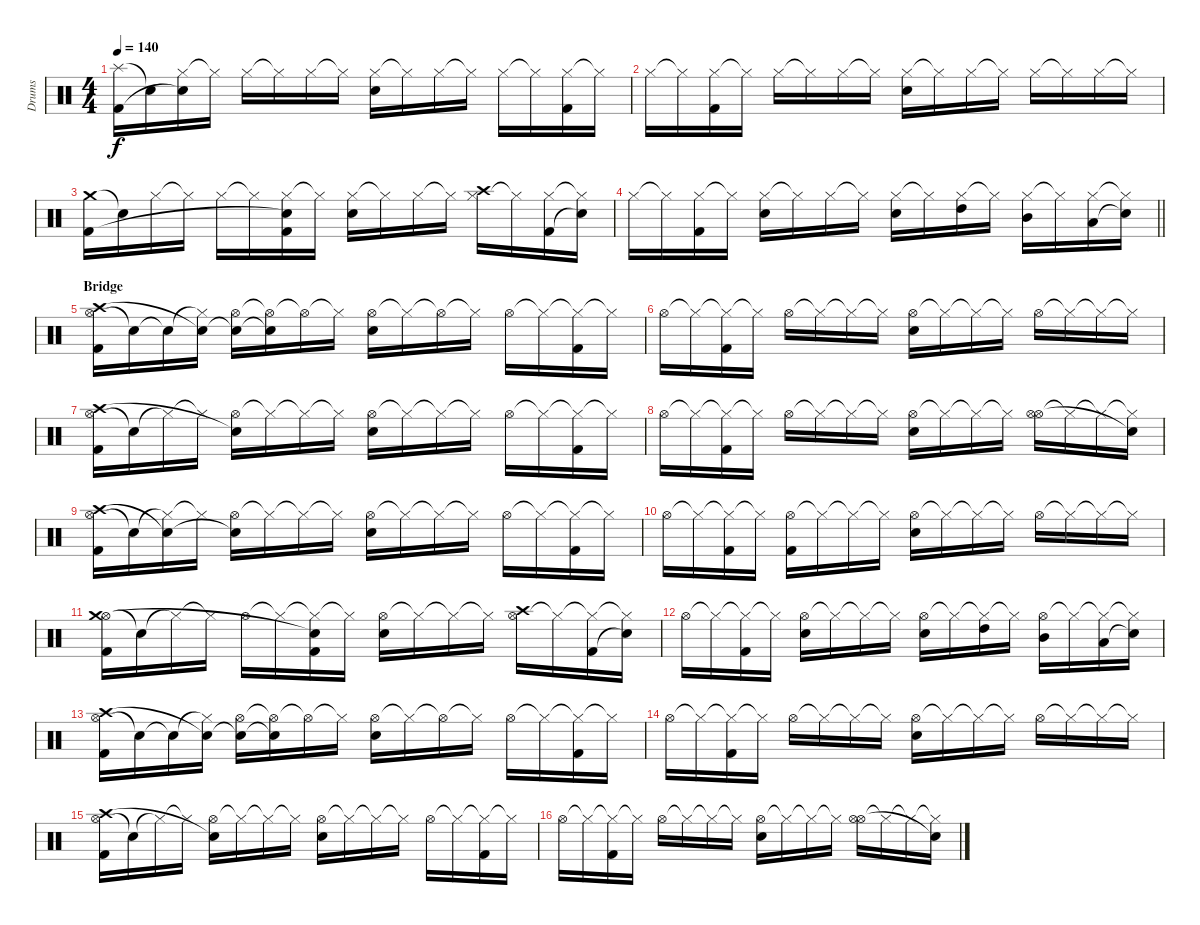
\track ("Drums" "Drums") {instrument percussion}
\staff {score}
\articulation defaults
\ts (4 4)
\tempo 140
\clef neutral
\ks c
("Splash (hit)" "Kick (hit) 2").16{dy f} "Snare (hit)"{t}.16 ("Hi-Hat (closed)" "Snare (hit)"{t}).16 "Hi-Hat (closed)"{t}.16 "Hi-Hat (closed)".16 "Hi-Hat (closed)"{t}.16 "Hi-Hat (closed)".16 "Hi-Hat (closed)"{t}.16 ("Hi-Hat (closed)" "Snare (hit) 2").16 "Hi-Hat (closed)"{t}.16 "Hi-Hat (closed)".16 "Hi-Hat (closed)"{t}.16 "Hi-Hat (closed)".16 "Hi-Hat (closed)"{t}.16 ("Hi-Hat (closed)" "Kick (hit) 2").16 "Hi-Hat (closed)"{t}.16 |
"Hi-Hat (closed)".16 "Hi-Hat (closed)"{t}.16 ("Hi-Hat (closed)" "Kick (hit) 2").16 "Hi-Hat (closed)"{t}.16 "Hi-Hat (closed)".16 "Hi-Hat (closed)"{t}.16 "Hi-Hat (closed)".16 "Hi-Hat (closed)"{t}.16 ("Hi-Hat (closed)" "Snare (hit) 2").16 "Hi-Hat (closed)"{t}.16 "Hi-Hat (closed)".16 "Hi-Hat (closed)"{t}.16 "Hi-Hat (closed)".16 "Hi-Hat (closed)"{t}.16 "Hi-Hat (closed)".16 "Hi-Hat (closed)"{t}.16 |
("Crash medium (hit)" "Kick (hit) 2").16 "Snare (hit)"{t}.16 "Hi-Hat (closed)".16 "Hi-Hat (closed)"{t}.16 "Hi-Hat (closed)".16 "Hi-Hat (closed)"{t}.16 ("Hi-Hat (closed)" "Snare (hit)"{t} "Kick (hit) 2").16 "Hi-Hat (closed)"{t}.16 ("Hi-Hat (closed)" "Snare (hit) 2").16 "Hi-Hat (closed)"{t}.16 "Hi-Hat (closed)".16 "Hi-Hat (closed)"{t}.16 ("Hi-Hat (closed)" "Crash high (hit)").16 "Hi-Hat (closed)"{t}.16 ("Hi-Hat (closed)" "Kick (hit) 2").16 ("Hi-Hat (closed)"{t} "Snare (hit)"{t}).16 |
\barLineRight lightlight "Hi-Hat (closed)".16 "Hi-Hat (closed)"{t}.16
("Hi-Hat (closed)" "Kick (hit) 2").16 "Hi-Hat (closed)"{t}.16 ("Hi-Hat (closed)" "Snare (hit) 2").16 "Hi-Hat (closed)"{t}.16 "Hi-Hat (closed)".16 "Hi-Hat (closed)"{t}.16 ("Hi-Hat (closed)" "Snare (hit) 2").16 "Hi-Hat (closed)"{t}.16 ("Hi-Hat (closed)" "High Tom (hit)").16 "Hi-Hat (closed)"{t}.16 ("Hi-Hat (closed)" "Mid Tom (hit)").16 "Hi-Hat (closed)"{t}.16 ("Hi-Hat (closed)" "Low Tom (hit)").16 ("Hi-Hat (closed)"{t} "Snare (hit)"{t}).16 |
\section ("" "Bridge")
("Hi-Hat (open)" "Crash high (hit)" "Kick (hit) 2").16{volume 16} "Snare (hit)"{t}.16 "Snare (hit)"{t}.16 ("Hi-Hat (closed)"{t} "Snare (hit)"{t}).16 ("Hi-Hat (open)" "Snare (hit)"{t}).16 ("Hi-Hat (open)"{t} "Snare (hit)"{t}).16 "Hi-Hat (open)"{t}.16 "Hi-Hat (closed)"{t}.16 ("Hi-Hat (open)" "Snare (hit) 2").16 "Hi-Hat (closed)"{t}.16 "Hi-Hat (open)"{t}.16 "Hi-Hat (closed)"{t}.16 "Hi-Hat (open)".16 "Hi-Hat (closed)"{t}.16 ("Hi-Hat (closed)"{t} "Kick (hit) 2").16 "Hi-Hat (closed)"{t}.16 |
"Hi-Hat (open)".16 "Hi-Hat (closed)"{t}.16 ("Hi-Hat (closed)"{t} "Kick (hit) 2").16 "Hi-Hat (closed)"{t}.16 "Hi-Hat (open)".16 "Hi-Hat (closed)"{t}.16 "Hi-Hat (closed)"{t}.16 "Hi-Hat (closed)"{t}.16 ("Hi-Hat (open)" "Snare (hit) 2").16 "Hi-Hat (closed)"{t}.16 "Hi-Hat (closed)"{t}.16 "Hi-Hat (closed)"{t}.16 "Hi-Hat (open)".16 "Hi-Hat (closed)"{t}.16 "Hi-Hat (closed)"{t}.16 "Hi-Hat (closed)"{t}.16 |
("Hi-Hat (open)" "Crash high (hit)" "Kick (hit) 2").16 "Snare (hit)"{t}.16 "Hi-Hat (closed)"{t}.16 "Hi-Hat (closed)"{t}.16 ("Hi-Hat (open)" "Snare (hit)"{t}).16 "Hi-Hat (closed)"{t}.16 "Hi-Hat (closed)"{t}.16 "Hi-Hat (closed)"{t}.16 ("Hi-Hat (open)" "Snare (hit) 2").16 "Hi-Hat (closed)"{t}.16 "Hi-Hat (closed)"{t}.16 "Hi-Hat (closed)"{t}.16 "Hi-Hat (open)".16 "Hi-Hat (closed)"{t}.16 ("Hi-Hat (closed)"{t} "Kick (hit) 2").16 "Hi-Hat (closed)"{t}.16 |
"Hi-Hat (open)".16 "Hi-Hat (closed)"{t}.16 ("Hi-Hat (closed)"{t} "Kick (hit) 2").16 "Hi-Hat (closed)"{t}.16 "Hi-Hat (open)".16 "Hi-Hat (closed)"{t}.16 "Hi-Hat (closed)"{t}.16 "Hi-Hat (closed)"{t}.16 ("Hi-Hat (open)" "Snare (hit) 2").16 "Hi-Hat (closed)"{t}.16 "Hi-Hat (closed)"{t}.16 "Hi-Hat (closed)"{t}.16 ("Hi-Hat (open)" "Hi-Hat (open)").16 "Hi-Hat (closed)"{t}.16 "Hi-Hat (closed)"{t}.16 ("Hi-Hat (closed)"{t} "Snare (hit)"{t}).16 |
("Hi-Hat (open)" "Crash high (hit)" "Kick (hit) 2").16 "Snare (hit)"{t}.16 ("Hi-Hat (closed)"{t} "Snare (hit)"{t}).16 "Hi-Hat (closed)"{t}.16 ("Hi-Hat (open)" "Snare (hit)"{t}).16 "Hi-Hat (closed)"{t}.16 "Hi-Hat (closed)"{t}.16 "Hi-Hat (closed)"{t}.16 ("Hi-Hat (open)" "Snare (hit) 2").16 "Hi-Hat (closed)"{t}.16 "Hi-Hat (closed)"{t}.16 "Hi-Hat (closed)"{t}.16 "Hi-Hat (open)".16 "Hi-Hat (closed)"{t}.16 ("Hi-Hat (closed)"{t} "Kick (hit) 2").16 "Hi-Hat (closed)"{t}.16 |
"Hi-Hat (open)".16 "Hi-Hat (closed)"{t}.16 ("Hi-Hat (closed)"{t} "Kick (hit) 2").16 "Hi-Hat (closed)"{t}.16 ("Hi-Hat (open)" "Kick (hit) 2").16 "Hi-Hat (closed)"{t}.16 "Hi-Hat (closed)"{t}.16 "Hi-Hat (closed)"{t}.16 ("Hi-Hat (open)" "Snare (hit) 2").16 "Hi-Hat (closed)"{t}.16 "Hi-Hat (closed)"{t}.16 "Hi-Hat (closed)"{t}.16 "Hi-Hat (open)".16 "Hi-Hat (closed)"{t}.16 "Hi-Hat (closed)"{t}.16 "Hi-Hat (closed)"{t}.16 |
("Hi-Hat (open)" "Crash medium (hit)" "Kick (hit) 2").16 "Snare (hit)"{t}.16 "Hi-Hat (closed)"{t}.16 "Hi-Hat (closed)"{t}.16 "Hi-Hat (open)".16 "Hi-Hat (closed)"{t}.16 ("Hi-Hat (closed)"{t} "Snare (hit)"{t} "Kick (hit) 2").16 "Hi-Hat (closed)"{t}.16 ("Hi-Hat (open)" "Snare (hit) 2").16 "Hi-Hat (closed)"{t}.16 "Hi-Hat (closed)"{t}.16 "Hi-Hat (closed)"{t}.16 ("Hi-Hat (open)" "Crash high (hit)").16 "Hi-Hat (closed)"{t}.16 ("Hi-Hat (closed)"{t} "Kick (hit) 2").16 ("Hi-Hat (closed)"{t} "Snare (hit)"{t}).16 |
"Hi-Hat (open)".16 "Hi-Hat (closed)"{t}.16 ("Hi-Hat (closed)"{t} "Kick (hit) 2").16 "Hi-Hat (closed)"{t}.16 ("Hi-Hat (open)" "Snare (hit) 2").16 "Hi-Hat (closed)"{t}.16 "Hi-Hat (closed)"{t}.16 "Hi-Hat (closed)"{t}.16 ("Hi-Hat (open)" "Snare (hit) 2").16 "Hi-Hat (closed)"{t}.16 ("Hi-Hat (closed)"{t} "High Tom (hit)").16 "Hi-Hat (closed)"{t}.16 ("Hi-Hat (open)" "Mid Tom (hit)").16 "Hi-Hat (closed)"{t}.16 ("Hi-Hat (closed)"{t} "Low Tom (hit)").16 ("Hi-Hat (closed)"{t} "Snare (hit)"{t}).16 |
("Hi-Hat (open)" "Crash high (hit)" "Kick (hit) 2").16 "Snare (hit)"{t}.16 "Snare (hit)"{t}.16 ("Hi-Hat (closed)"{t} "Snare (hit)"{t}).16 ("Hi-Hat (open)" "Snare (hit)"{t}).16 ("Hi-Hat (open)"{t} "Snare (hit)"{t}).16 "Hi-Hat (open)"{t}.16 "Hi-Hat (closed)"{t}.16 ("Hi-Hat (open)" "Snare (hit) 2").16 "Hi-Hat (closed)"{t}.16 "Hi-Hat (open)"{t}.16 "Hi-Hat (closed)"{t}.16 "Hi-Hat (open)".16 "Hi-Hat (closed)"{t}.16 ("Hi-Hat (closed)"{t} "Kick (hit) 2").16 "Hi-Hat (closed)"{t}.16 |
"Hi-Hat (open)".16 "Hi-Hat (closed)"{t}.16 ("Hi-Hat (closed)"{t} "Kick (hit) 2").16 "Hi-Hat (closed)"{t}.16 "Hi-Hat (open)".16 "Hi-Hat (closed)"{t}.16 "Hi-Hat (closed)"{t}.16 "Hi-Hat (closed)"{t}.16 ("Hi-Hat (open)" "Snare (hit) 2").16 "Hi-Hat (closed)"{t}.16 "Hi-Hat (closed)"{t}.16 "Hi-Hat (closed)"{t}.16 "Hi-Hat (open)".16 "Hi-Hat (closed)"{t}.16 "Hi-Hat (closed)"{t}.16 "Hi-Hat (closed)"{t}.16 |
("Hi-Hat (open)" "Crash high (hit)" "Kick (hit) 2").16 "Snare (hit)"{t}.16 "Hi-Hat (closed)"{t}.16 "Hi-Hat (closed)"{t}.16 ("Hi-Hat (open)" "Snare (hit)"{t}).16 "Hi-Hat (closed)"{t}.16 "Hi-Hat (closed)"{t}.16 "Hi-Hat (closed)"{t}.16 ("Hi-Hat (open)" "Snare (hit) 2").16 "Hi-Hat (closed)"{t}.16 "Hi-Hat (closed)"{t}.16 "Hi-Hat (closed)"{t}.16 "Hi-Hat (open)".16 "Hi-Hat (closed)"{t}.16 ("Hi-Hat (closed)"{t} "Kick (hit) 2").16 "Hi-Hat (closed)"{t}.16 |
"Hi-Hat (open)".16 "Hi-Hat (closed)"{t}.16 ("Hi-Hat (closed)"{t} "Kick (hit) 2").16 "Hi-Hat (closed)"{t}.16 "Hi-Hat (open)".16 "Hi-Hat (closed)"{t}.16 "Hi-Hat (closed)"{t}.16 "Hi-Hat (closed)"{t}.16 ("Hi-Hat (open)" "Snare (hit) 2").16 "Hi-Hat (closed)"{t}.16 "Hi-Hat (closed)"{t}.16 "Hi-Hat (closed)"{t}.16 ("Hi-Hat (open)" "Hi-Hat (open)").16 "Hi-Hat (closed)"{t}.16 "Hi-Hat (closed)"{t}.16 ("Hi-Hat (closed)"{t} "Snare (hit)"{t}).16
